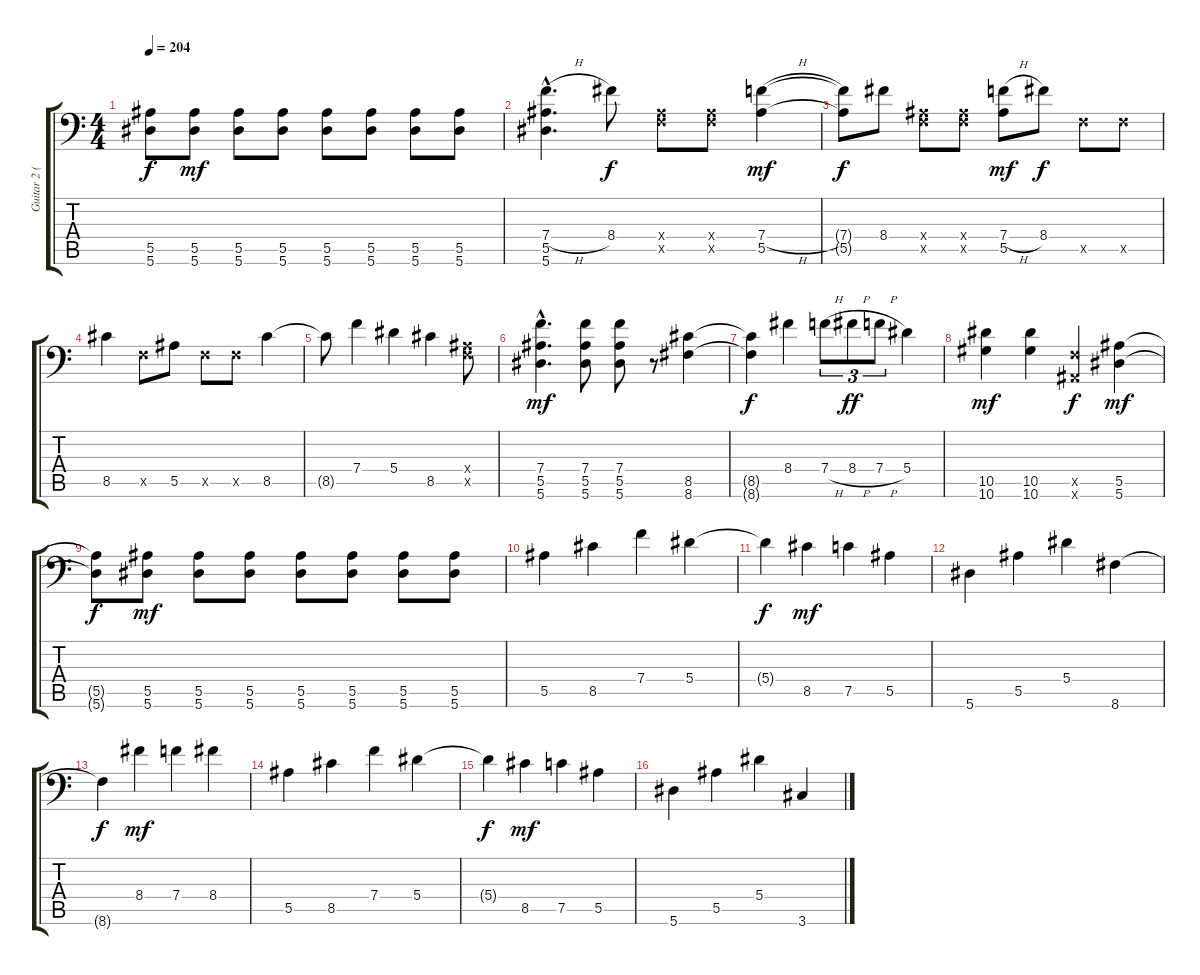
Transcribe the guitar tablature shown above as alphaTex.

\track ("Guitar 2 (Lead)" "Guitar 2 (") {instrument distortionguitar}
\staff {score tabs}
\tuning (C4 G3 Eb3 Bb2 F2 Bb1) {hide}
\ts (4 4)
\tempo 204
\clef f4
\ks c
(5.5{t} 5.6{t}).8{dy f} (5.5 5.6).8{dy mf} (5.5 5.6).8 (5.5 5.6).8 (5.5 5.6).8 (5.5 5.6).8 (5.5 5.6).8 (5.5 5.6).8 |
(7.4{h hac} 5.5{hac} 5.6{hac}).4{d} 8.4.8{dy f} (0.4{x} 0.5{x}).8 (0.4{x} 0.5{x}).8 (7.4{h} 5.5).4{dy mf} |
(7.4{t} 5.5{t}).8{dy f} 8.4.8 (0.4{x} 0.5{x}).8 (0.4{x} 0.5{x}).8 (7.4{h} 5.5).8{dy mf} 8.4.8{dy f} 0.5{x}.8 0.5{x}.8 |
8.5.4 0.5{x}.8 5.5.8 0.5{x}.8 0.5{x}.8 8.5.4 |
8.5{t}.8 7.4.4 5.4.4 8.5.4 (0.4{x} 0.5{x}).8 |
(7.4{hac} 5.5{hac} 5.6{hac}).4{d dy mf} (7.4 5.5 5.6).8 (7.4 5.5 5.6).8 r.8 (8.5 8.6).4 |
(8.5{t} 8.6{t}).4{dy f} 8.4.4 7.4{h}.8{tu (3 2)} 8.4{h}.8{tu (3 2) dy ff} 7.4{h}.8{tu (3 2)} 5.4.4 |
(10.5 10.6).4{dy mf} (10.5 10.6).4 (0.5{x} 0.6{x}).4{dy f} (5.5 5.6).4{dy mf} |
(5.5{t} 5.6{t}).8{dy f} (5.5 5.6).8{dy mf} (5.5 5.6).8 (5.5 5.6).8 (5.5 5.6).8 (5.5 5.6).8 (5.5 5.6).8 (5.5 5.6).8 |
5.5.4{instrument electricguitarclean} 8.5.4 7.4.4 5.4.4 |
5.4{t}.4{dy f} 8.5.4{dy mf} 7.5.4 5.5.4 |
5.6.4 5.5.4 5.4.4 8.6.4 |
8.6{t}.4{dy f} 8.4.4{dy mf} 7.4.4 8.4.4 |
5.5.4 8.5.4 7.4.4 5.4.4 |
5.4{t}.4{dy f} 8.5.4{dy mf} 7.5.4 5.5.4 |
5.6.4 5.5.4 5.4.4 3.6.4
